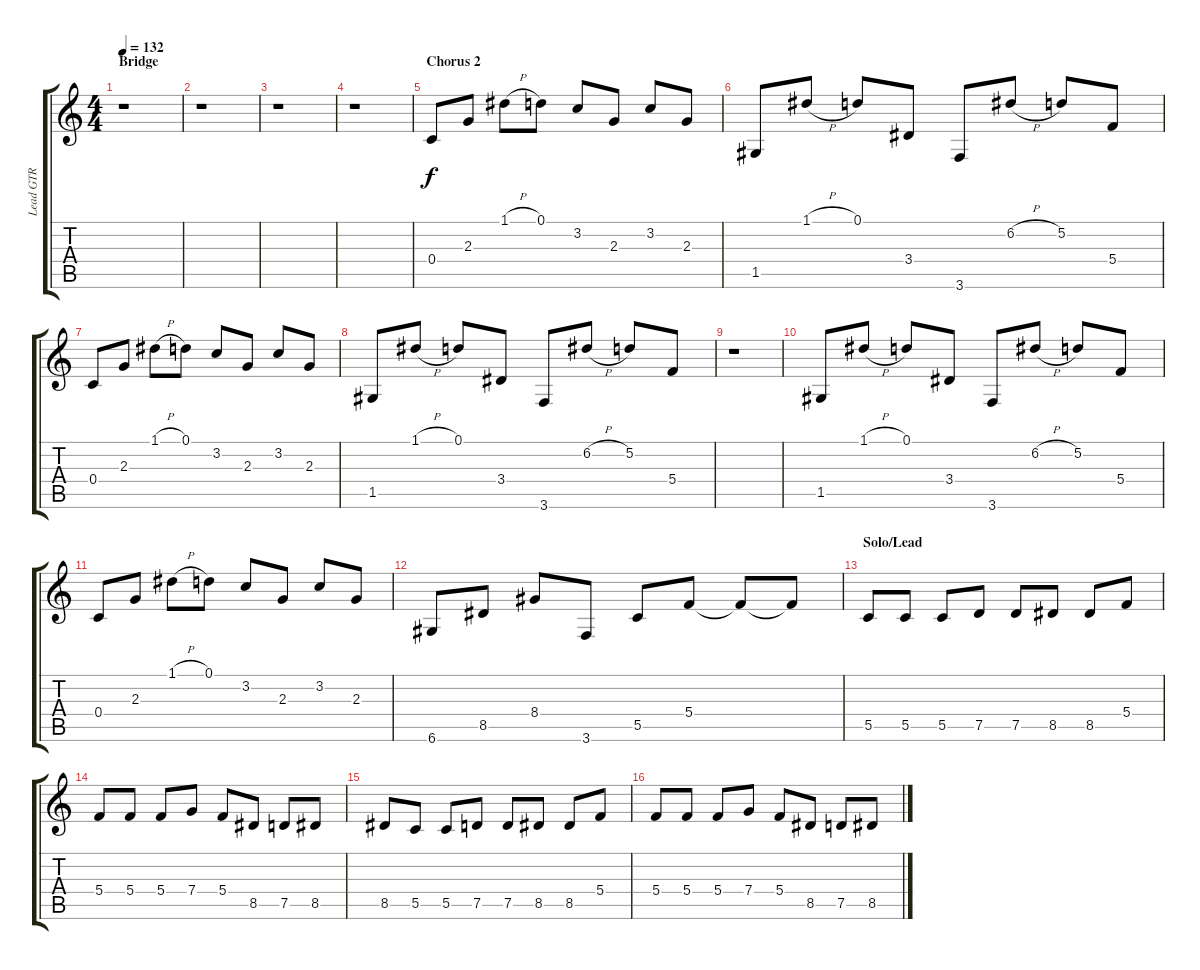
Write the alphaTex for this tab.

\track ("Lead GTR" "Lead GTR") {instrument distortionguitar}
\staff {score tabs}
\tuning (D4 A3 F3 C3 G2 D2) {hide}
\ts (4 4)
\section ("" "Bridge")
\tempo 132
\clef g2
\ks c
r.1{dy f} |
r.1 |
r.1 |
r.1 |
\section ("" "Chorus 2")
0.4.8 2.3.8 1.1{h}.8 0.1.8 3.2.8 2.3.8 3.2.8 2.3.8 |
1.5.8 1.1{h}.8 0.1.8 3.4.8 3.6.8 6.2{h}.8 5.2.8 5.4.8 |
0.4.8 2.3.8 1.1{h}.8 0.1.8 3.2.8 2.3.8 3.2.8 2.3.8 |
1.5.8 1.1{h}.8 0.1.8 3.4.8 3.6.8 6.2{h}.8 5.2.8 5.4.8 |
r.1 |
1.5.8 1.1{h}.8 0.1.8 3.4.8 3.6.8 6.2{h}.8 5.2.8 5.4.8 |
0.4.8 2.3.8 1.1{h}.8 0.1.8 3.2.8 2.3.8 3.2.8 2.3.8 |
6.6.8 8.5.8 8.4.8 3.6.8 5.5.8 5.4.8 5.4{t}.8 5.4{t}.8 |
\section ("" "Solo/Lead")
5.5.8 5.5.8 5.5.8 7.5.8 7.5.8 8.5.8 8.5.8 5.4.8 |
5.4.8 5.4.8 5.4.8 7.4.8 5.4.8 8.5.8 7.5.8 8.5.8 |
8.5.8 5.5.8 5.5.8 7.5.8 7.5.8 8.5.8 8.5.8 5.4.8 |
5.4.8 5.4.8 5.4.8 7.4.8 5.4.8 8.5.8 7.5.8 8.5.8
